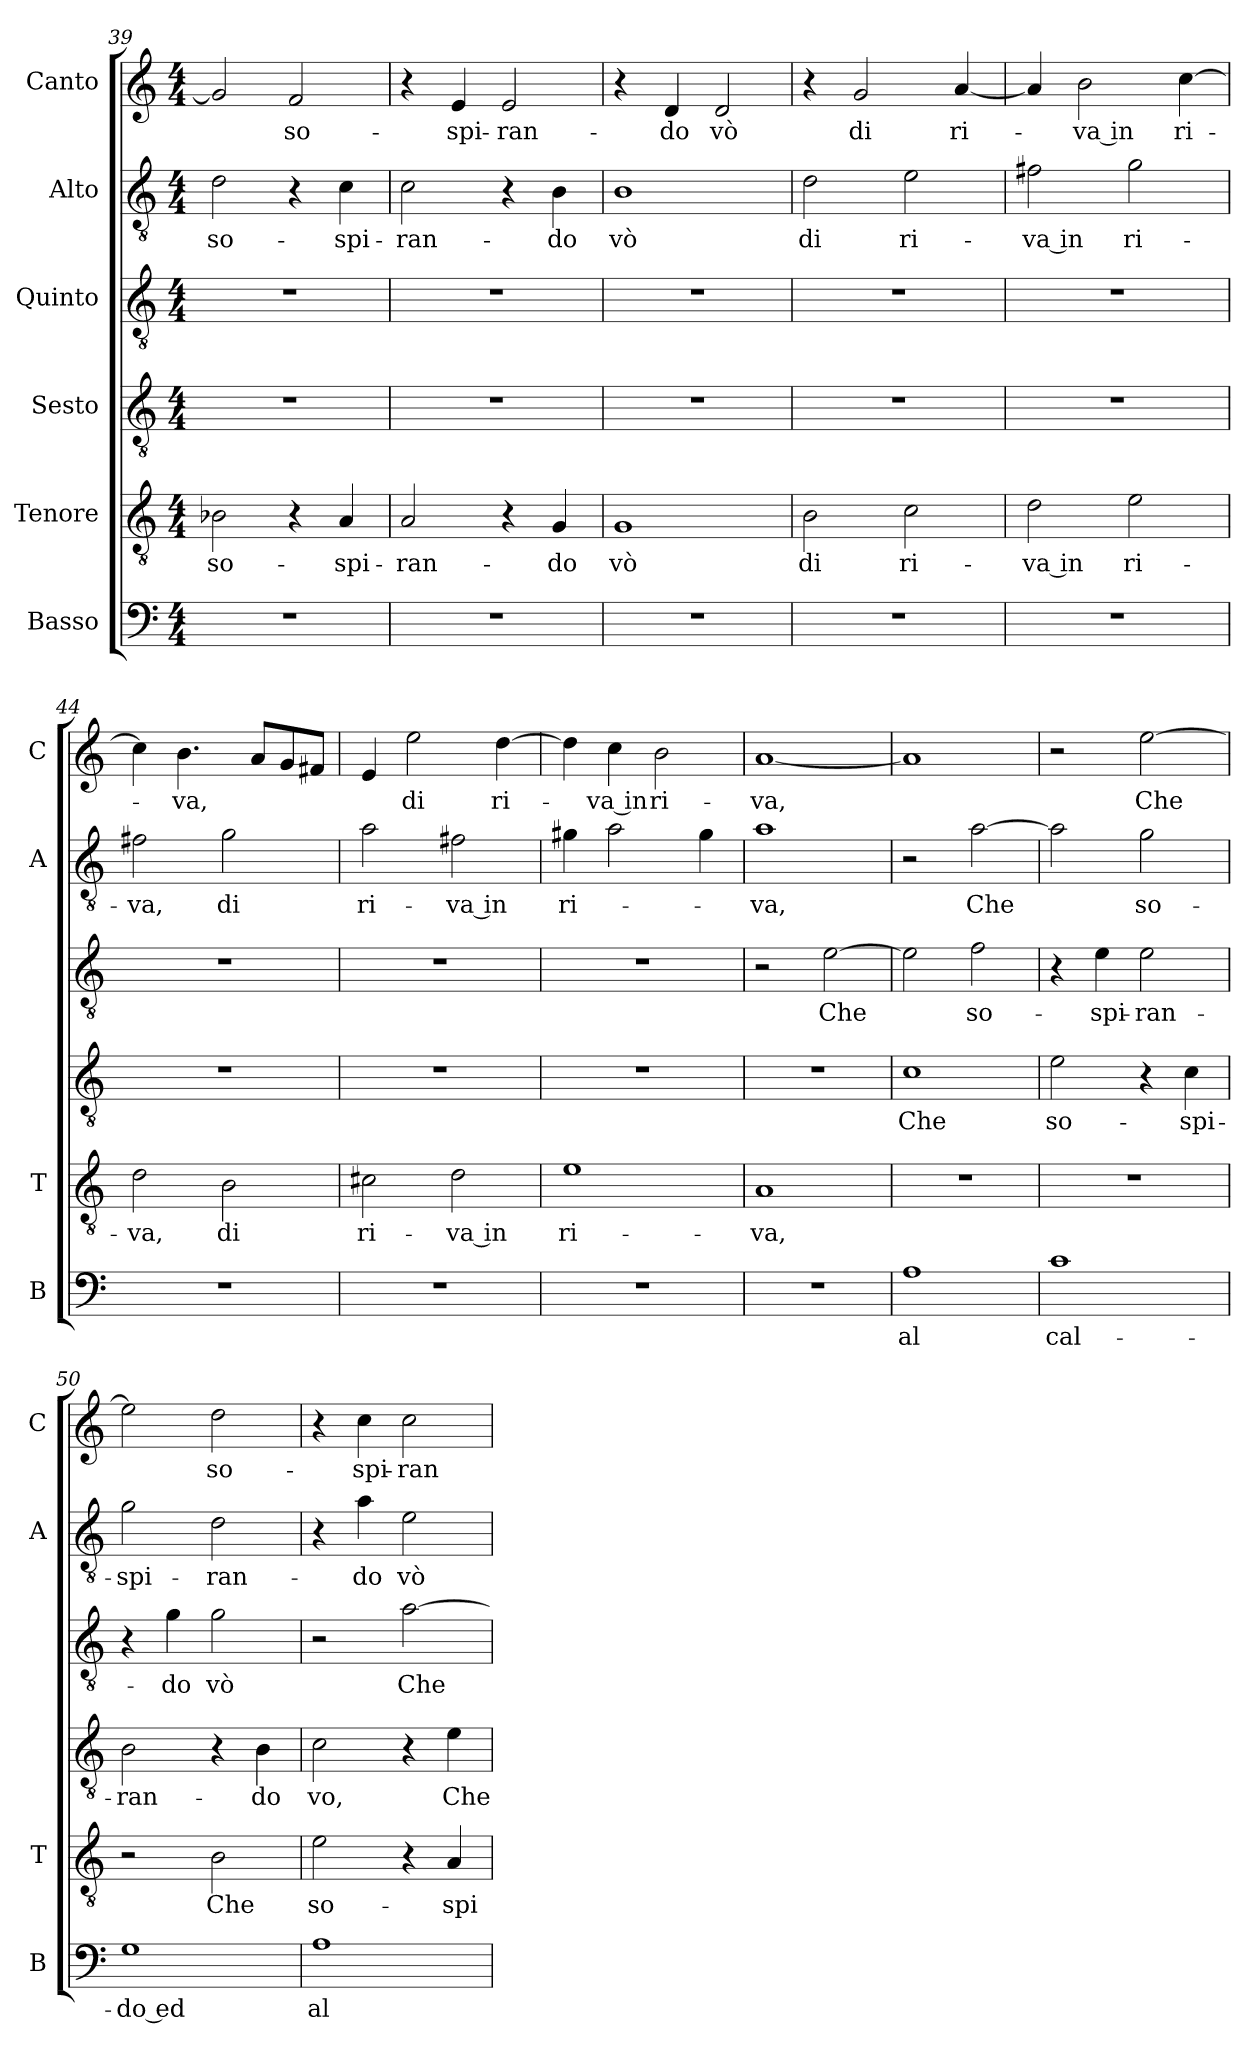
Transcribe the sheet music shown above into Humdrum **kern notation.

**kern	**text	**kern	**text	**kern	**text	**kern	**text	**kern	**text	**kern	**text
*part6	*part6	*part5	*part5	*part4	*part4	*part3	*part3	*part2	*part2	*part1	*part1
*staff6	*staff6	*staff5	*staff5	*staff4	*staff4	*staff3	*staff3	*staff2	*staff2	*staff1	*staff1
*I"Basso	*	*I"Tenore	*	*I"Sesto	*	*I"Quinto	*	*I"Alto	*	*I"Canto	*
*I'B	*	*I'T	*	*	*	*	*	*I'A	*	*I'C	*
*clefF4	*	*clefGv2	*	*clefGv2	*	*clefGv2	*	*clefGv2	*	*clefG2	*
*k[]	*	*k[]	*	*k[]	*	*k[]	*	*k[]	*	*k[]	*
*C:	*	*C:	*	*C:	*	*C:	*	*C:	*	*C:	*
*M4/4	*	*M4/4	*	*M4/4	*	*M4/4	*	*M4/4	*	*M4/4	*
=39	=39	=39	=39	=39	=39	=39	=39	=39	=39	=39	=39
!	!	!	!LO:LY:b	!	!	!	!	!	!LO:LY:b	!	!
1r	.	2B-X\	so-	1r	.	1r	.	2d\	so-	2g/]	.
!	!	!	!	!	!	!	!	!	!	!	!LO:LY:b
.	.	4r	.	.	.	.	.	4r	.	2f/	so-
!	!	!	!LO:LY:b	!	!	!	!	!	!LO:LY:b	!	!
.	.	4A/	-spi-	.	.	.	.	4c\	-spi-	.	.
=40	=40	=40	=40	=40	=40	=40	=40	=40	=40	=40	=40
!	!	!	!LO:LY:b	!	!	!	!	!	!LO:LY:b	!	!
1r	.	2A/	-ran-	1r	.	1r	.	2c\	-ran-	4r	.
!	!	!	!	!	!	!	!	!	!	!	!LO:LY:b
.	.	.	.	.	.	.	.	.	.	4e/	-spi-
!	!	!	!	!	!	!	!	!	!	!	!LO:LY:b
.	.	4r	.	.	.	.	.	4r	.	2e/	-ran-
!	!	!	!LO:LY:b	!	!	!	!	!	!LO:LY:b	!	!
.	.	4G/	-do	.	.	.	.	4B\	-do	.	.
!!LO:LB:g=z
=41	=41	=41	=41	=41	=41	=41	=41	=41	=41	=41	=41
!	!	!	!LO:LY:b	!	!	!	!	!	!LO:LY:b	!	!
1r	.	1G	vò	1r	.	1r	.	1B	vò	4r	.
!	!	!	!	!	!	!	!	!	!	!	!LO:LY:b
.	.	.	.	.	.	.	.	.	.	4d/	-do
!	!	!	!	!	!	!	!	!	!	!	!LO:LY:b
.	.	.	.	.	.	.	.	.	.	2d/	vò
=42	=42	=42	=42	=42	=42	=42	=42	=42	=42	=42	=42
!	!	!	!LO:LY:b	!	!	!	!	!	!LO:LY:b	!	!
1r	.	2B\	di	1r	.	1r	.	2d\	di	4r	.
!	!	!	!	!	!	!	!	!	!	!	!LO:LY:b
.	.	.	.	.	.	.	.	.	.	2g/	di
!	!	!	!LO:LY:b	!	!	!	!	!	!LO:LY:b	!	!
.	.	2c\	ri-	.	.	.	.	2e\	ri-	.	.
!	!	!	!	!	!	!	!	!	!	!	!LO:LY:b
.	.	.	.	.	.	.	.	.	.	[4a/	ri-
=43	=43	=43	=43	=43	=43	=43	=43	=43	=43	=43	=43
!	!	!	!LO:LY:b	!	!	!	!	!	!LO:LY:b	!	!
1r	.	2d\	-va in	1r	.	1r	.	2f#X\	-va in	4a/]	.
!	!	!	!	!	!	!	!	!	!	!	!LO:LY:b
.	.	.	.	.	.	.	.	.	.	2b\	-va in
!	!	!	!LO:LY:b	!	!	!	!	!	!LO:LY:b	!	!
.	.	2e\	ri-	.	.	.	.	2g\	ri-	.	.
!	!	!	!	!	!	!	!	!	!	!	!LO:LY:b
.	.	.	.	.	.	.	.	.	.	[4cc\	ri-
=44	=44	=44	=44	=44	=44	=44	=44	=44	=44	=44	=44
!	!	!	!LO:LY:b	!	!	!	!	!	!LO:LY:b	!	!
1r	.	2d\	-va,	1r	.	1r	.	2f#X\	-va,	4cc\]	.
!	!	!	!	!	!	!	!	!	!	!	!LO:LY:b
.	.	.	.	.	.	.	.	.	.	4.b\	-va,
!	!	!	!LO:LY:b	!	!	!	!	!	!LO:LY:b	!	!
.	.	2B\	di	.	.	.	.	2g\	di	.	.
.	.	.	.	.	.	.	.	.	.	8a/L	.
.	.	.	.	.	.	.	.	.	.	8g/	.
.	.	.	.	.	.	.	.	.	.	8f#X/J	.
=45	=45	=45	=45	=45	=45	=45	=45	=45	=45	=45	=45
!	!	!	!LO:LY:b	!	!	!	!	!	!LO:LY:b	!	!
1r	.	2c#X\	ri-	1r	.	1r	.	2a\	ri-	4e/	.
!	!	!	!	!	!	!	!	!	!	!	!LO:LY:b
.	.	.	.	.	.	.	.	.	.	2ee\	di
!	!	!	!LO:LY:b	!	!	!	!	!	!LO:LY:b	!	!
.	.	2d\	-va in	.	.	.	.	2f#X\	-va in	.	.
!	!	!	!	!	!	!	!	!	!	!	!LO:LY:b
.	.	.	.	.	.	.	.	.	.	[4dd\	ri-
=46	=46	=46	=46	=46	=46	=46	=46	=46	=46	=46	=46
!	!	!	!LO:LY:b	!	!	!	!	!	!LO:LY:b	!	!
1r	.	1e	ri-	1r	.	1r	.	4g#X\	ri-	4dd\]	.
!	!	!	!	!	!	!	!	!	!	!	!LO:LY:b
.	.	.	.	.	.	.	.	2a\	.	4cc\	-va in
!	!	!	!	!	!	!	!	!	!	!	!LO:LY:b
.	.	.	.	.	.	.	.	.	.	2b\	ri-
.	.	.	.	.	.	.	.	4g#\	.	.	.
=47	=47	=47	=47	=47	=47	=47	=47	=47	=47	=47	=47
!	!	!	!LO:LY:b	!	!	!	!	!	!LO:LY:b	!	!LO:LY:b
1r	.	1A	-va,	1r	.	2r	.	1a	-va,	[1a	-va,
!	!	!	!	!	!	!	!LO:LY:b	!	!	!	!
.	.	.	.	.	.	[2e\	Che	.	.	.	.
=48	=48	=48	=48	=48	=48	=48	=48	=48	=48	=48	=48
!	!LO:LY:b	!	!	!	!LO:LY:b	!	!	!	!	!	!
1A	al	1r	.	1c	Che	2e\]	.	2r	.	1a]	.
!	!	!	!	!	!	!	!LO:LY:b	!	!LO:LY:b	!	!
.	.	.	.	.	.	2f\	so-	[2a\	Che	.	.
=49	=49	=49	=49	=49	=49	=49	=49	=49	=49	=49	=49
!	!LO:LY:b	!	!	!	!LO:LY:b	!	!	!	!	!	!
1c	cal-	1r	.	2e\	so-	4r	.	2a\]	.	2r	.
!	!	!	!	!	!	!	!LO:LY:b	!	!	!	!
.	.	.	.	.	.	4e\	-spi-	.	.	.	.
!	!	!	!	!	!	!	!LO:LY:b	!	!LO:LY:b	!	!LO:LY:b
.	.	.	.	4r	.	2e\	-ran-	2g\	so-	[2ee\	Che
!	!	!	!	!	!LO:LY:b	!	!	!	!	!	!
.	.	.	.	4c\	-spi-	.	.	.	.	.	.
!!LO:PB:g=z
=50	=50	=50	=50	=50	=50	=50	=50	=50	=50	=50	=50
!	!LO:LY:b	!	!	!	!LO:LY:b	!	!	!	!LO:LY:b	!	!
1G	-do ed	2r	.	2B\	-ran-	4r	.	2g\	-spi-	2ee\]	.
!	!	!	!	!	!	!	!LO:LY:b	!	!	!	!
.	.	.	.	.	.	4g\	-do	.	.	.	.
!	!	!	!LO:LY:b	!	!	!	!LO:LY:b	!	!LO:LY:b	!	!LO:LY:b
.	.	2B\	Che	4r	.	2g\	vò	2d\	-ran-	2dd\	so-
!	!	!	!	!	!LO:LY:b	!	!	!	!	!	!
.	.	.	.	4B\	-do	.	.	.	.	.	.
=51	=51	=51	=51	=51	=51	=51	=51	=51	=51	=51	=51
!	!LO:LY:b	!	!LO:LY:b	!	!LO:LY:b	!	!	!	!	!	!
1A	al-	2e\	so-	2c\	vo,	2r	.	4r	.	4r	.
!	!	!	!	!	!	!	!	!	!LO:LY:b	!	!LO:LY:b
.	.	.	.	.	.	.	.	4a\	-do	4cc\	-spi-
!	!	!	!	!	!	!	!LO:LY:b	!	!LO:LY:b	!	!LO:LY:b
.	.	4r	.	4r	.	[2a\	Che	2e\	vò	2cc\	-ran-
!	!	!	!LO:LY:b	!	!LO:LY:b	!	!	!	!	!	!
.	.	4A/	-spi-	4e\	Che	.	.	.	.	.	.
=	=	=	=	=	=	=	=	=	=	=	=
*-	*-	*-	*-	*-	*-	*-	*-	*-	*-	*-	*-
